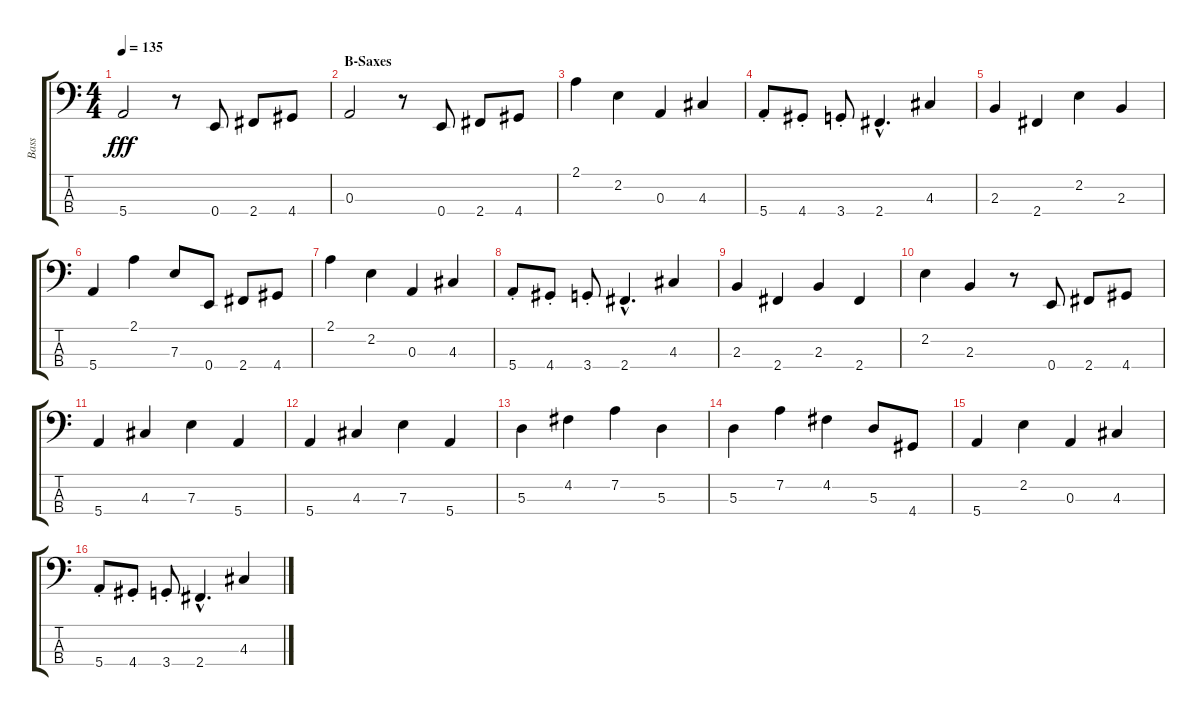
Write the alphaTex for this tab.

\track ("Bass" "Bass") {instrument electricguitarmuted}
\staff {score tabs}
\tuning (G2 D2 A1 E1) {hide}
\ts (4 4)
\tempo 135
\clef f4
\ks c
5.4.2{dy fff} r.8 0.4.8 2.4.8 4.4.8 |
\section ("" "B-Saxes")
0.3.2 r.8 0.4.8 2.4.8 4.4.8 |
2.1.4 2.2.4 0.3.4 4.3.4 |
5.4{st}.8 4.4{st}.8 3.4{st}.8 2.4{hac}.4{d} 4.3.4 |
2.3.4 2.4.4 2.2.4 2.3.4 |
5.4.4 2.1.4 7.3.8 0.4.8 2.4.8 4.4.8 |
2.1.4 2.2.4 0.3.4 4.3.4 |
5.4{st}.8 4.4{st}.8 3.4{st}.8 2.4{hac}.4{d} 4.3.4 |
2.3.4 2.4.4 2.3.4 2.4.4 |
2.2.4 2.3.4 r.8 0.4.8 2.4.8 4.4.8 |
5.4.4 4.3.4 7.3.4 5.4.4 |
5.4.4 4.3.4 7.3.4 5.4.4 |
5.3.4 4.2.4 7.2.4 5.3.4 |
5.3.4 7.2.4 4.2.4 5.3.8 4.4.8 |
5.4.4 2.2.4 0.3.4 4.3.4 |
5.4{st}.8 4.4{st}.8 3.4{st}.8 2.4{hac}.4{d} 4.3.4
